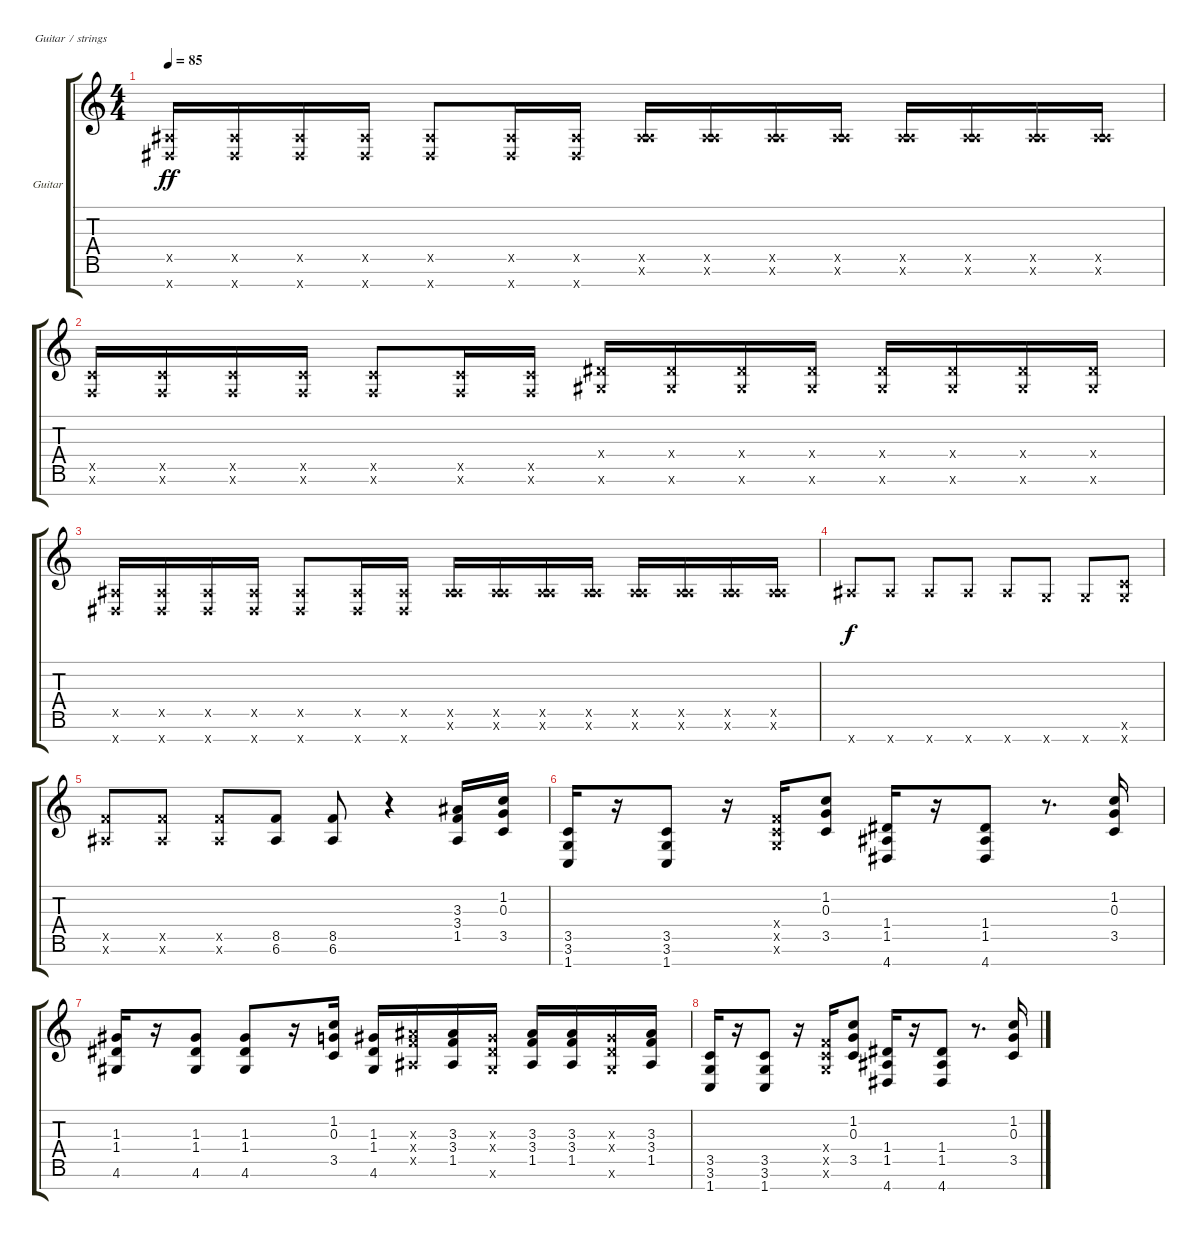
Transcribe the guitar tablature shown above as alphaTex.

\defaultSystemsLayout 4
\bracketExtendMode groupsimilarinstruments
\firstSystemTrackNameOrientation horizontal
\otherSystemsTrackNameOrientation horizontal
\track ("Guitar" "Guitar") {instrument distortionguitar}
\staff {score tabs}
\tuning (E4 B3 G3 D3 A2 E2 B1)
\ts (4 4)
\tempo 85
\clef g2
\ks c
(4.7{x} 1.5{x}).16{dy ff} (4.7{x} 1.5{x}).16 (4.7{x} 1.5{x}).16 (4.7{x} 1.5{x}).16 (4.7{x} 1.5{x}).8 (4.7{x} 1.5{x}).16 (4.7{x} 1.5{x}).16 (6.6{x} 1.5{x}).16 (6.6{x} 1.5{x}).16 (6.6{x} 1.5{x}).16 (6.6{x} 1.5{x}).16 (6.6{x} 1.5{x}).16 (6.6{x} 1.5{x}).16 (6.6{x} 1.5{x}).16 (6.6{x} 1.5{x}).16 |
(1.6{x} 3.5{x}).16 (1.6{x} 3.5{x}).16 (1.6{x} 3.5{x}).16 (1.6{x} 3.5{x}).16 (1.6{x} 3.5{x}).8 (1.6{x} 3.5{x}).16 (1.6{x} 3.5{x}).16 (4.6{x} 1.4{x}).16 (4.6{x} 1.4{x}).16 (4.6{x} 1.4{x}).16 (4.6{x} 1.4{x}).16 (4.6{x} 1.4{x}).16 (4.6{x} 1.4{x}).16 (4.6{x} 1.4{x}).16 (4.6{x} 1.4{x}).16 |
(4.7{x} 1.5{x}).16 (4.7{x} 1.5{x}).16 (4.7{x} 1.5{x}).16 (4.7{x} 1.5{x}).16 (4.7{x} 1.5{x}).8 (4.7{x} 1.5{x}).16 (4.7{x} 1.5{x}).16 (6.6{x} 1.5{x}).16 (6.6{x} 1.5{x}).16 (6.6{x} 1.5{x}).16 (6.6{x} 1.5{x}).16 (6.6{x} 1.5{x}).16 (6.6{x} 1.5{x}).16 (6.6{x} 1.5{x}).16 (6.6{x} 1.5{x}).16 |
11.7{x}.8{dy f} 11.7{x}.8 11.7{x}.8 11.7{x}.8 11.7{x}.8 8.7{x}.8 8.7{x}.8 (8.6{x} 8.7{x}).8 |
(8.5{x} 6.6{x}).8 (8.5{x} 6.6{x}).8 (8.5{x} 6.6{x}).8 (8.5 6.6).8 (8.5 6.6).8 r.4 (3.3 3.4 1.5).16 (1.2 0.3 3.5).16 |
(3.5 3.6 1.7).16 r.16 (3.5 3.6 1.7).8 r.16 (3.4{x} 3.5{x} 3.6{x}).16 (1.2 0.3 3.5).8 (1.4 1.5 4.7).16 r.16 (1.4 1.5 4.7).8 r.8{d} (1.2 0.3 3.5).16 |
(1.3 1.4 4.6).16 r.16 (1.3 1.4 4.6).8 (1.3 1.4 4.6).8 r.16 (1.2 0.3 3.5).16 (1.3 1.4 4.6).16 (3.3{x} 3.4{x} 1.5{x}).16 (3.3 3.4 1.5).16 (1.3{x} 1.4{x} 4.6{x}).16 (3.3 3.4 1.5).16 (3.3 3.4 1.5).16 (1.3{x} 1.4{x} 4.6{x}).16 (3.3 3.4 1.5).16 |
(3.5 3.6 1.7).16 r.16 (3.5 3.6 1.7).8 r.16 (3.4{x} 3.5{x} 3.6{x}).16 (1.2 0.3 3.5).8 (1.4 1.5 4.7).16 r.16 (1.4 1.5 4.7).8 r.8{d} (1.2 0.3 3.5).16
